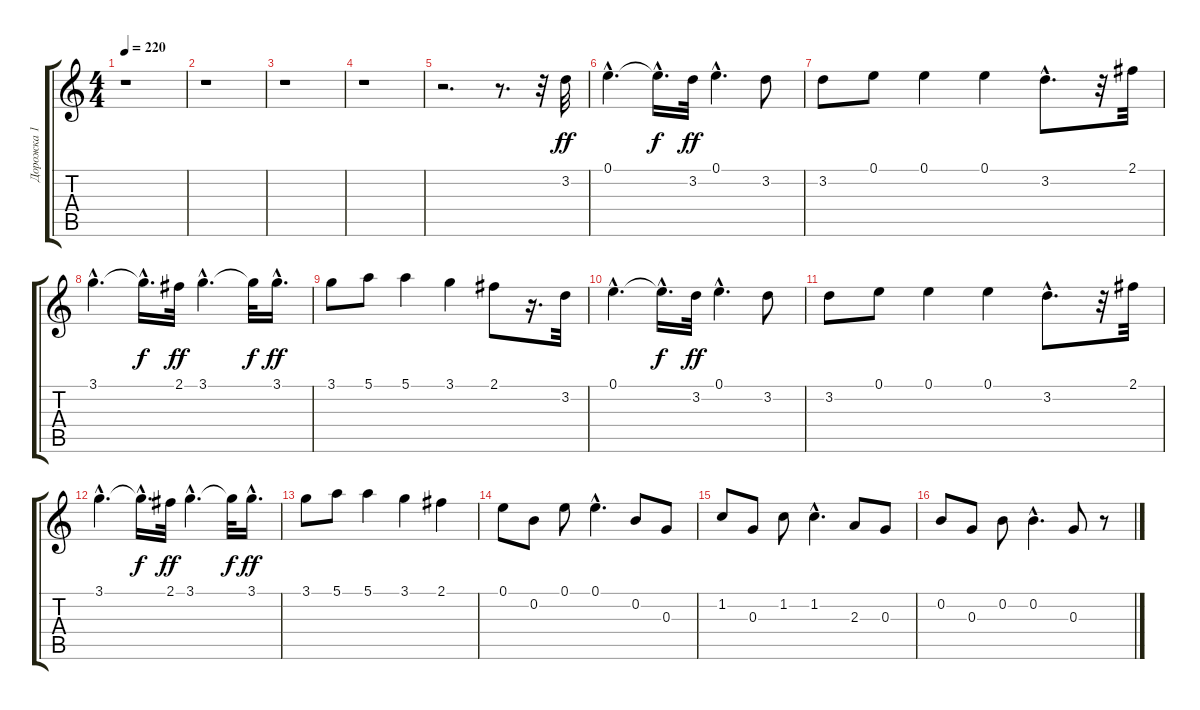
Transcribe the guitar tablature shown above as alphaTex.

\track ("Дорожка 1" "Дорожка 1") {instrument overdrivenguitar}
\staff {score tabs}
\tuning (E4 B3 G3 D3 A2 E2) {hide}
\ts (4 4)
\tempo 220
\clef g2
\ks c
r.1{dy ff} |
r.1 |
r.1 |
r.1 |
r.2{d} r.8{d} r.32 3.2.32 |
0.1{hac}.4{d} 0.1{hac t}.16{d dy f} 3.2.32{dy ff} 0.1{hac}.4{d} 3.2.8 |
3.2.8 0.1.8 0.1.4 0.1.4 3.2{hac}.8{d} r.32 2.1.32 |
3.1{hac}.4{d} 3.1{hac t}.16{d dy f} 2.1.32{dy ff} 3.1{hac}.4{d} 3.1{t}.32{dy f} 3.1{hac}.16{d dy ff} |
3.1.8 5.1.8 5.1.4 3.1.4 2.1.8 r.16{d} 3.2.32 |
0.1{hac}.4{d} 0.1{hac t}.16{d dy f} 3.2.32{dy ff} 0.1{hac}.4{d} 3.2.8 |
3.2.8 0.1.8 0.1.4 0.1.4 3.2{hac}.8{d} r.32 2.1.32 |
3.1{hac}.4{d} 3.1{hac t}.16{d dy f} 2.1.32{dy ff} 3.1{hac}.4{d} 3.1{t}.32{dy f} 3.1{hac}.16{d dy ff} |
3.1.8 5.1.8 5.1.4 3.1.4 2.1.4 |
0.1.8 0.2.8 0.1.8 0.1{hac}.4{d} 0.2.8 0.3.8 |
1.2.8 0.3.8 1.2.8 1.2{hac}.4{d} 2.3.8 0.3.8 |
0.2.8 0.3.8 0.2.8 0.2{hac}.4{d} 0.3.8 r.8
